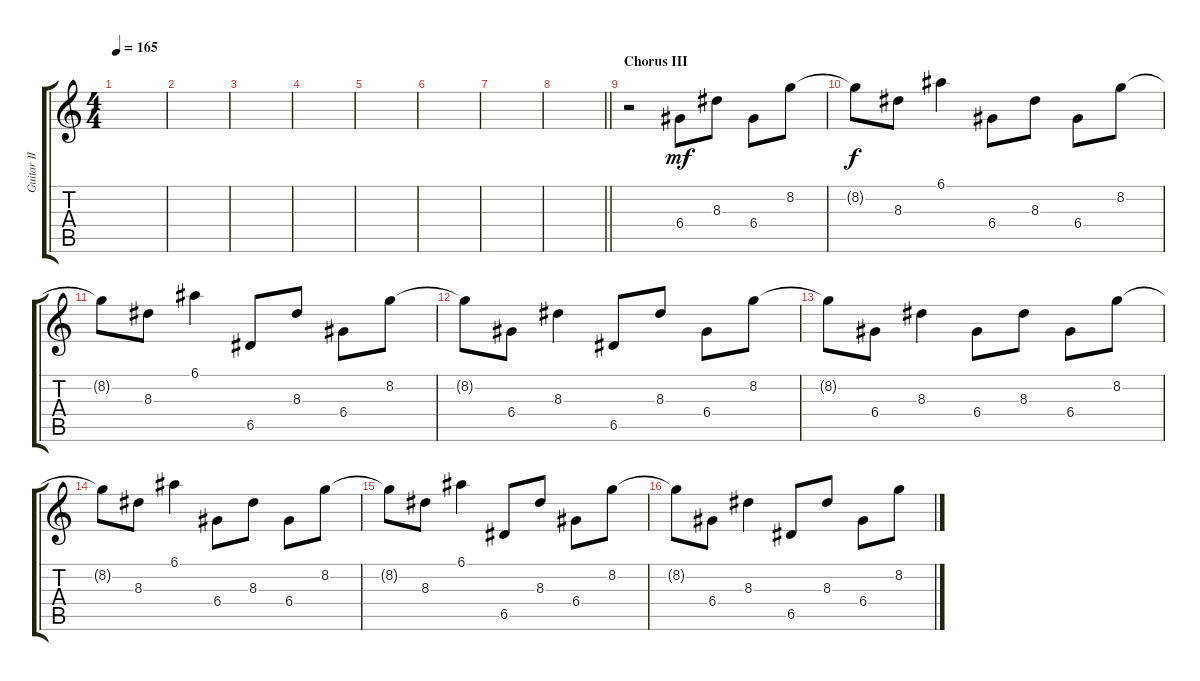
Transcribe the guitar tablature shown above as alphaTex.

\track ("Guitar II" "Guitar II") {instrument distortionguitar}
\staff {score tabs}
\tuning (E4 B3 G3 D3 A2 D2) {hide}
\ts (4 4)
\tempo 165
\clef g2
\ks c
|
|
|
|
|
|
|
\barLineRight lightlight
|
\section ("" "Chorus III")
r.2{volume 8 instrument distortionguitar} 6.4.8{dy mf} 8.3.8 6.4.8 8.2.8 |
8.2{t}.8{dy f} 8.3.8 6.1.4 6.4.8 8.3.8 6.4.8 8.2.8 |
8.2{t}.8 8.3.8 6.1.4 6.5.8 8.3.8 6.4.8 8.2.8 |
8.2{t}.8 6.4.8 8.3.4 6.5.8 8.3.8 6.4.8 8.2.8 |
8.2{t}.8 6.4.8 8.3.4 6.4.8 8.3.8 6.4.8 8.2.8 |
8.2{t}.8 8.3.8 6.1.4 6.4.8 8.3.8 6.4.8 8.2.8 |
8.2{t}.8 8.3.8 6.1.4 6.5.8 8.3.8 6.4.8 8.2.8 |
8.2{t}.8 6.4.8 8.3.4 6.5.8 8.3.8 6.4.8 8.2.8
